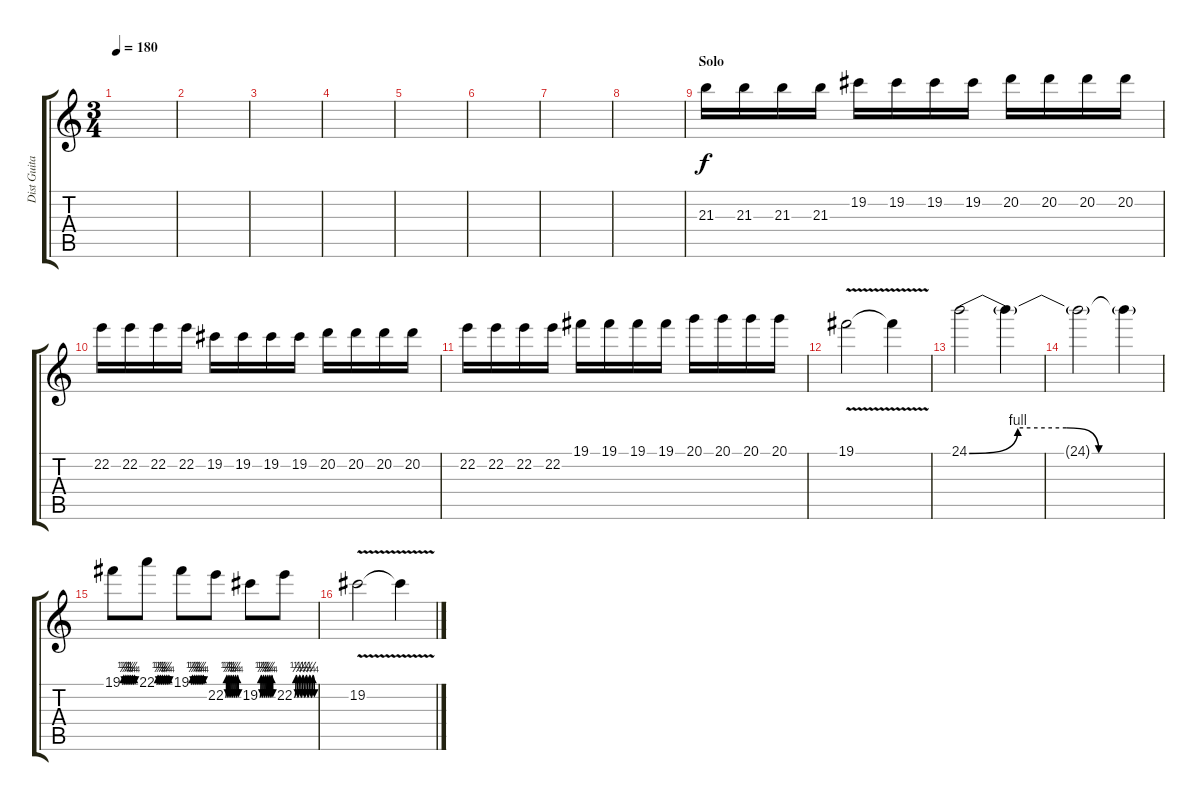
\track ("Dist Guitar 2" "Dist Guita") {instrument distortionguitar}
\staff {score tabs}
\tuning (B3 Gb3 D3 A2 E2 B1) {hide}
\ts (3 4)
\tempo 180
\clef g2
\ks c
|
|
|
|
|
|
|
|
\section ("" "Solo")
21.3.16 21.3.16 21.3.16 21.3.16 19.2.16 19.2.16 19.2.16 19.2.16 20.2.16 20.2.16 20.2.16 20.2.16 |
22.2.16 22.2.16 22.2.16 22.2.16 19.2.16 19.2.16 19.2.16 19.2.16 20.2.16 20.2.16 20.2.16 20.2.16 |
22.2.16 22.2.16 22.2.16 22.2.16 19.1.16 19.1.16 19.1.16 19.1.16 20.1.16 20.1.16 20.1.16 20.1.16 |
19.1{v}.2 19.1{t}.4 |
24.1{be (custom 0 0 15 4 30 4 40 0 45 0 60 0)}.2 24.1{t}.4 |
24.1{t}.2 24.1{t}.4 |
19.1{be (custom 0 0 5 1 10 0 15 1 20 0 25 1 30 0 35 1 40 0 45 1 50 0 55 1 60 0)}.8 22.1{be (custom 0 0 5 1 10 0 15 1 20 0 25 1 30 0 35 1 40 0 45 1 50 0 55 1 60 0)}.8 19.1{be (custom 0 0 5 1 10 0 15 1 20 0 25 1 30 0 35 1 40 0 45 1 50 0 55 1 60 0)}.8 22.2{be (custom 0 0 5 1 10 0 15 1 20 0 25 1 30 0 35 1 40 0 45 1 50 0 55 1 60 0)}.8 19.2{be (custom 0 0 5 1 10 0 15 1 20 0 25 1 30 0 35 1 40 0 45 1 50 0 55 1 60 0)}.8 22.2{be (custom 0 0 5 1 10 0 15 1 20 0 25 1 30 0 35 1 40 0 45 1 50 0 55 1 60 0)}.8 |
19.2{v}.2 19.2{t}.4
